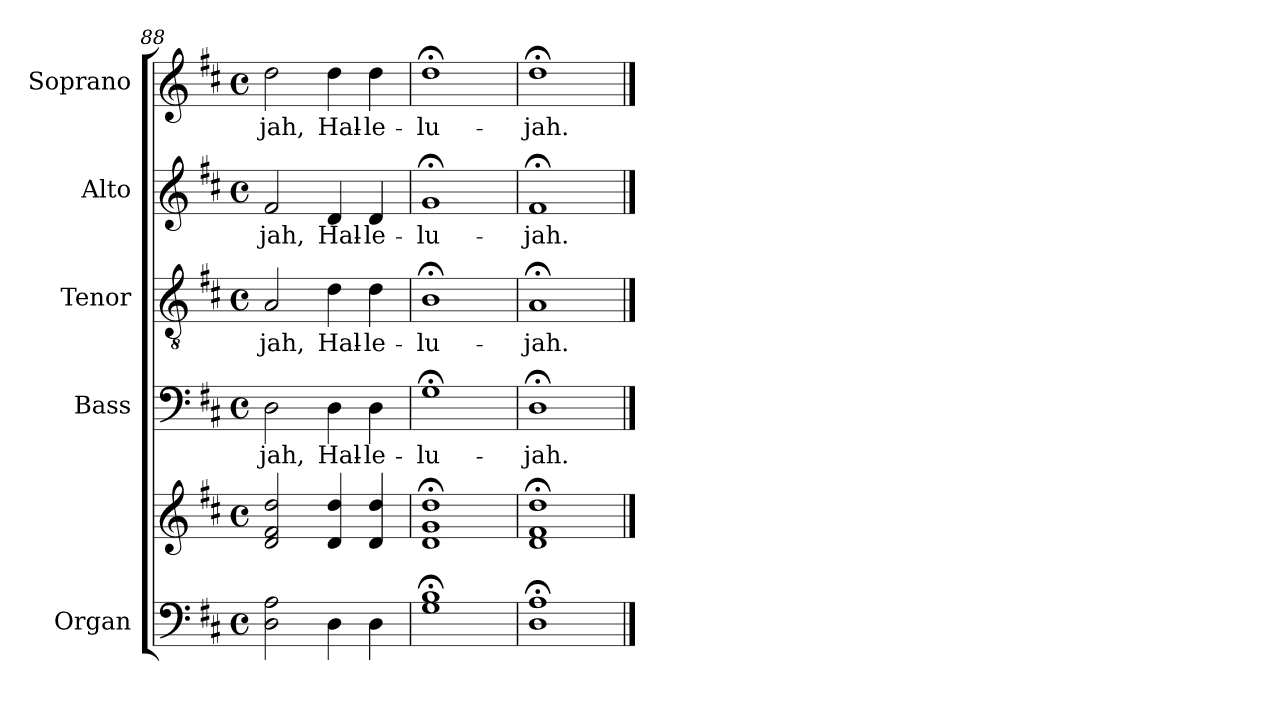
**kern	**kern	**kern	**text	**kern	**text	**kern	**text	**kern	**text
*part5	*part5	*part4	*part4	*part3	*part3	*part2	*part2	*part1	*part1
*staff6	*staff5	*staff4	*staff4	*staff3	*staff3	*staff2	*staff2	*staff1	*staff1
*I"Organ	*	*I"Bass	*	*I"Tenor	*	*I"Alto	*	*I"Soprano	*
*I'Org.	*	*I'B.	*	*I'T.	*	*I'A.	*	*I'S.	*
*clefF4	*clefG2	*clefF4	*	*clefGv2	*	*clefG2	*	*clefG2	*
*	*	*	*	*ITrd7c12	*	*	*	*	*
*k[f#c#]	*k[f#c#]	*k[f#c#]	*	*k[f#c#]	*	*k[f#c#]	*	*k[f#c#]	*
*D:	*D:	*D:	*	*D:	*	*D:	*	*D:	*
*M4/4	*M4/4	*M4/4	*	*M4/4	*	*M4/4	*	*M4/4	*
*met(c)	*met(c)	*met(c)	*	*met(c)	*	*met(c)	*	*met(c)	*
=88	=88	=88	=88	=88	=88	=88	=88	=88	=88
!	!	!	!LO:LY:b:color=#000000	!	!	!	!	!	!
!	!	!	!	!	!LO:LY:b:color=#000000	!	!	!	!
!	!	!	!	!	!	!	!LO:LY:b:color=#000000	!	!
!	!	!	!	!	!	!	!	!	!LO:LY:b:color=#000000
2Di\ 2Ai	2di/ 2f#i 2ddi	2Di\	-jah,	2AAi/	-jah,	2f#i/	-jah,	2ddi\	-jah,
!	!	!	!LO:LY:b:color=#000000	!	!	!	!	!	!
!	!	!	!	!	!LO:LY:b:color=#000000	!	!	!	!
!	!	!	!	!	!	!	!LO:LY:b:color=#000000	!	!
!	!	!	!	!	!	!	!	!	!LO:LY:b:color=#000000
4Di\	4di/ 4ddi	4Di\	Hal-	4Di\	Hal-	4di/	Hal-	4ddi\	Hal-
!	!	!	!LO:LY:b:color=#000000	!	!	!	!	!	!
!	!	!	!	!	!LO:LY:b:color=#000000	!	!	!	!
!	!	!	!	!	!	!	!LO:LY:b:color=#000000	!	!
!	!	!	!	!	!	!	!	!	!LO:LY:b:color=#000000
4Di\	4di/ 4ddi	4Di\	-le-	4Di\	-le-	4di/	-le-	4ddi\	-le-
=89	=89	=89	=89	=89	=89	=89	=89	=89	=89
!	!	!	!LO:LY:b:color=#000000	!	!	!	!	!	!
!	!	!	!	!	!LO:LY:b:color=#000000	!	!	!	!
!	!	!	!	!	!	!	!LO:LY:b:color=#000000	!	!
!	!	!	!	!	!	!	!	!	!LO:LY:b:color=#000000
1Gi; 1Bi;	1di; 1gi; 1ddi;	1G;i	-lu-	1BB;i	-lu-	1g;i	-lu-	1dd;i	-lu-
=90	=90	=90	=90	=90	=90	=90	=90	=90	=90
!	!	!	!LO:LY:b:color=#000000	!	!	!	!	!	!
!	!	!	!	!	!LO:LY:b:color=#000000	!	!	!	!
!	!	!	!	!	!	!	!LO:LY:b:color=#000000	!	!
!	!	!	!	!	!	!	!	!	!LO:LY:b:color=#000000
1Di; 1Ai;	1di; 1f#i; 1ddi;	1D;i	-jah.	1AA;i	-jah.	1f#;i	-jah.	1dd;i	-jah.
==	==	==	==	==	==	==	==	==	==
*-	*-	*-	*-	*-	*-	*-	*-	*-	*-
